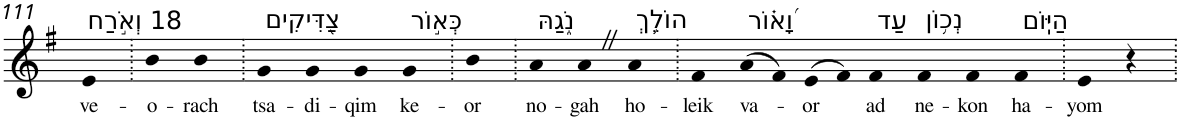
**kern	**text
*part1	*part1
*staff1	*staff1
*I"Piano	*
*I'Pno	*
!!LO:PB:g=z
*clefG2	*
*k[f#]	*
*G:	*
=111	=111
!LO:TX:a:t=18 וְאֹ֣רַח	!
!	!LO:LY:b
4e	ve-
=112.	=112.
!	!LO:LY:b
4b	-o-
!	!LO:LY:b
4b	-rach
=113.	=113.
!LO:TX:a:t=צַ֭דִּיקִים	!
!	!LO:LY:b
4g	tsa-
!	!LO:LY:b
4g	-di-
!	!LO:LY:b
4g	-qim
!LO:TX:a:t=כְּא֣וֹר	!
!	!LO:LY:b
4g	ke-
=114.	=114.
!	!LO:LY:b
4b	-or
=115.	=115.
!LO:TX:a:t=נֹ֑גַהּ	!
!	!LO:LY:b
4a	no-
!	!LO:LY:b
4aZ	-gah
!LO:TX:a:t=הוֹלֵ֥ךְ	!
!	!LO:LY:b
4a	ho-
=116.	=116.
!	!LO:LY:b
4f#	-leik
!LO:TX:a:t=וָ֝א֗וֹר	!
!	!LO:LY:b
(>8a	va-
8f#)	.
!	!LO:LY:b
(>8e	-or
8f#)	.
!LO:TX:a:t=עַד	!
!	!LO:LY:b
4f#	ad
!LO:TX:a:t=נְכ֥וֹן	!
!	!LO:LY:b
4f#	ne-
!	!LO:LY:b
4f#	-kon
!LO:TX:a:t=הַיּֽוֹם	!
!	!LO:LY:b
4f#	ha-
=117.	=117.
!	!LO:LY:b
4e	-yom
4r	.
=.	=.
*-	*-
